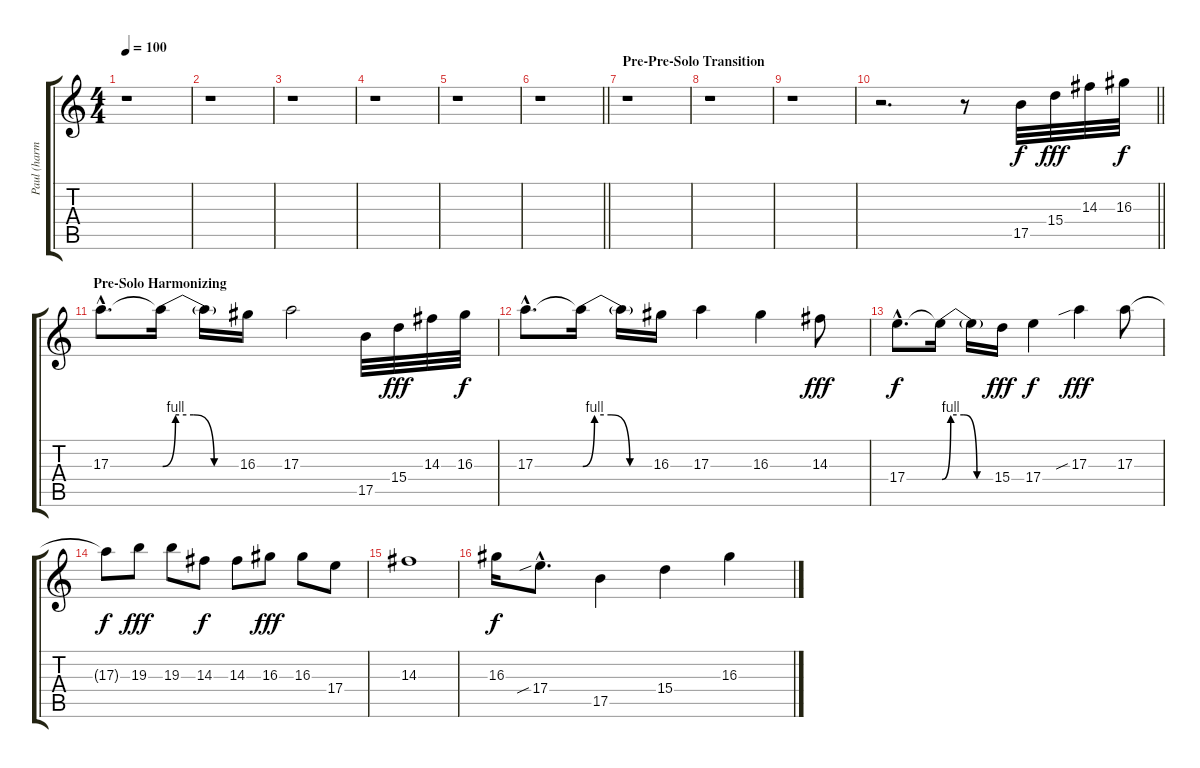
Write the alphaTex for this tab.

\track ("Paul (harmony)" "Paul (harm") {instrument distortionguitar}
\staff {score tabs}
\tuning (Db4 Ab3 E3 B2 Gb2 Db2) {hide}
\ts (4 4)
\tempo 100
\clef g2
\ks c
r.1{dy f} |
r.1 |
r.1 |
r.1 |
r.1 |
\barLineRight lightlight
r.1 |
\section ("" "Pre-Pre-Solo Transition")
r.1 |
r.1 |
r.1 |
\barLineRight lightlight
r.2{d} r.8 17.5.32 15.4.32{dy fff} 14.3.32 16.3.32{dy f} |
\section ("" "Pre-Solo Harmonizing")
17.3{hac}.8{d} 17.3{be (custom 0 0 10 4 24 4 40 0 60 0) t}.16 17.3{t}.16 16.3.16 17.3.2 17.5.32 15.4.32{dy fff} 14.3.32 16.3.32{dy f} |
17.3{hac}.8{d} 17.3{be (custom 0 0 10 4 24 4 40 0 60 0) t}.16 17.3{t}.16 16.3.16 17.3.4 16.3.4 14.3.8{dy fff} |
17.4{hac}.8{d dy f} 17.4{be (custom 0 0 10 4 25 4 40 0 60 0) t}.16 17.4{t}.16 15.4.16{dy fff} 17.4.4{dy f} 17.3{sib}.4{dy fff} 17.3.8 |
17.3{t}.8{dy f} 19.3.8{dy fff} 19.3.8 14.3.8{dy f} 14.3.8 16.3.8{dy fff} 16.3.8 17.4.8 |
14.3.1 |
16.3.16{dy f} 17.4{sib hac}.8{d} 17.5.4 15.4.4 16.3.4
